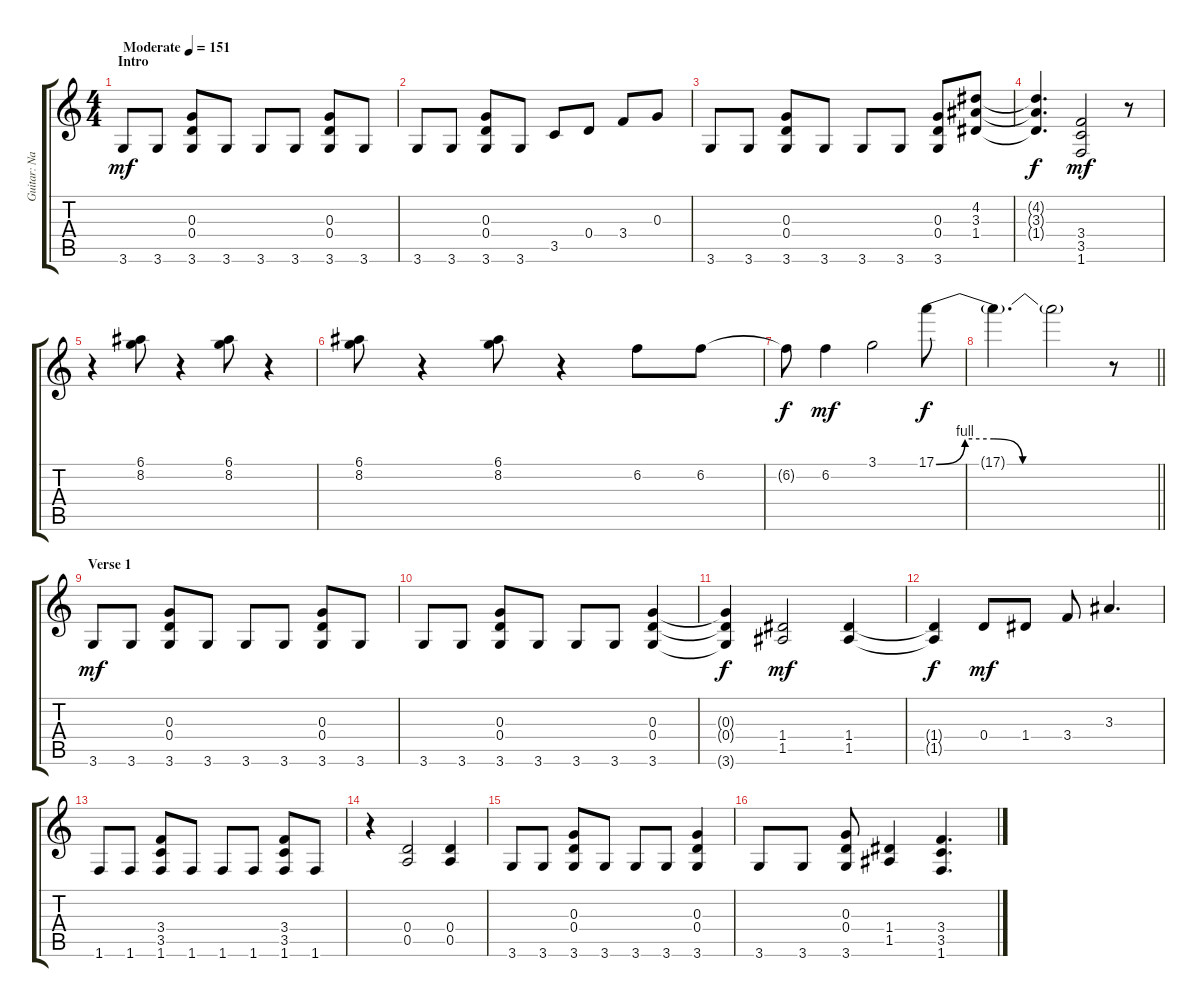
\track ("Guitar: Nancy Wilson" "Guitar: Na") {instrument overdrivenguitar}
\staff {score tabs}
\tuning (E4 B3 G3 D3 A2 E2) {hide}
\ts (4 4)
\section ("" "Intro")
\tempo (151 "Moderate")
\clef g2
\ks c
3.6.8{dy mf instrument overdrivenguitar} 3.6.8 (0.3 0.4 3.6).8 3.6.8 3.6.8 3.6.8 (0.3 0.4 3.6).8 3.6.8 |
3.6.8 3.6.8 (0.3 0.4 3.6).8 3.6.8 3.5.8 0.4.8 3.4.8 0.3.8 |
3.6.8 3.6.8 (0.3 0.4 3.6).8 3.6.8 3.6.8 3.6.8 (0.3 0.4 3.6).8 (4.2 3.3 1.4).8 |
(4.2{t} 3.3{t} 1.4{t}).4{d dy f} (3.4 3.5 1.6).2{dy mf} r.8 |
r.4 (6.1 8.2).8 r.4 (6.1 8.2).8 r.4 |
(6.1 8.2).8 r.4 (6.1 8.2).8 r.4 6.2.8 6.2.8 |
6.2{t}.8{dy f} 6.2.4{dy mf} 3.1.2 17.1{be (custom 0 0 10 4 20 4 30 0 60 0)}.8{dy f} |
\barLineRight lightlight
17.1{t}.4{d} 17.1{t}.2 r.8 |
\section ("" "Verse 1")
3.6.8{dy mf} 3.6.8 (0.3 0.4 3.6).8 3.6.8 3.6.8 3.6.8 (0.3 0.4 3.6).8 3.6.8 |
3.6.8 3.6.8 (0.3 0.4 3.6).8 3.6.8 3.6.8 3.6.8 (0.3 0.4 3.6).4 |
(0.3{t} 0.4{t} 3.6{t}).4{dy f} (1.4 1.5).2{dy mf} (1.4 1.5).4 |
(1.4{t} 1.5{t}).4{dy f} 0.4.8{dy mf} 1.4.8 3.4.8 3.3.4{d} |
1.6.8 1.6.8 (3.4 3.5 1.6).8 1.6.8 1.6.8 1.6.8 (3.4 3.5 1.6).8 1.6.8 |
r.4 (0.4 0.5).2 (0.4 0.5).4 |
3.6.8 3.6.8 (0.3 0.4 3.6).8 3.6.8 3.6.8 3.6.8 (0.3 0.4 3.6).4 |
3.6.8 3.6.8 (0.3 0.4 3.6).8 (1.4 1.5).4 (3.4 3.5 1.6).4{d}
